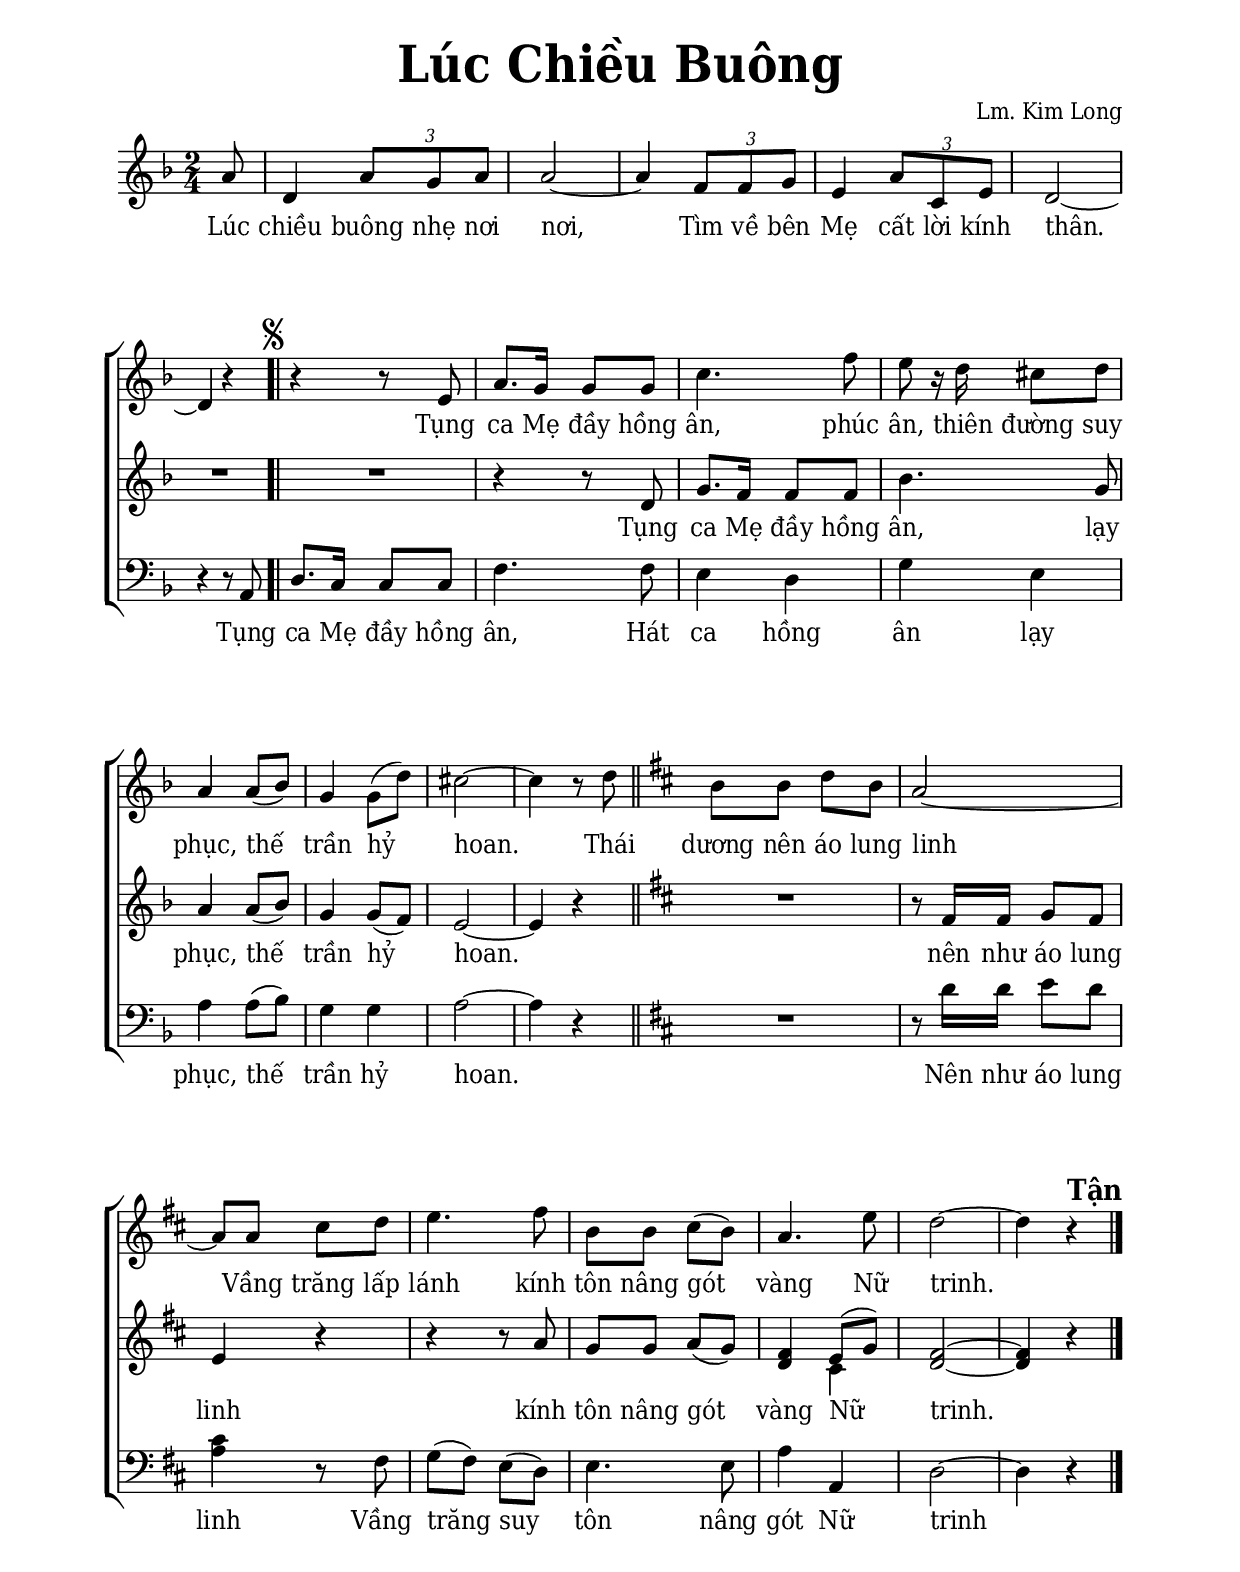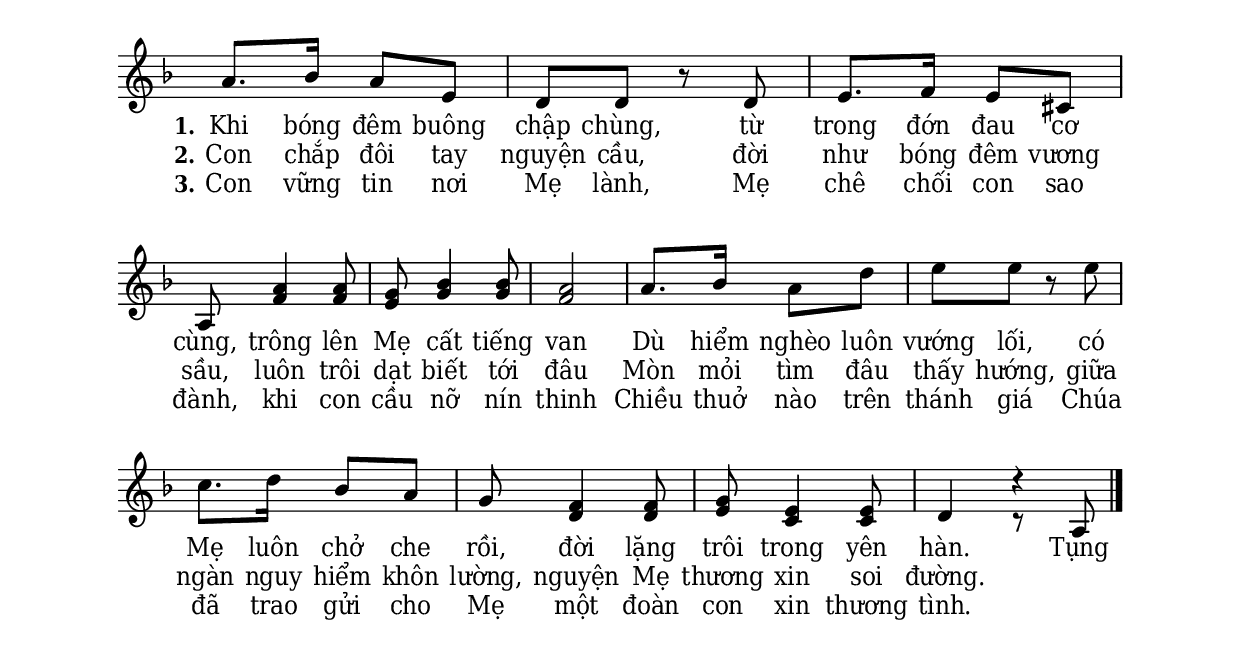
% Cài đặt chung
\version "2.22.1"
\include "english.ly"

\header {
  title = \markup { \fontsize #3 "Lúc Chiều Buông" }
  composer = "Lm. Kim Long"
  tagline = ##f
}

% Nhạc
nhacDiepKhucSop = \relative c'' {
  \autoPageBreaksOff
  \set Staff.printKeyCancellation = ##f
  \partial 8 a8 |
  d,4 \tuplet 3/2 { a'8 g a } |
  a2 ~ |
  a4 \tuplet 3/2 { f8 f g } |
  e4 \tuplet 3/2 { a8 c, e } |
  d2 ~
  \break
  
  d4 r4
  \once \override Score.RehearsalMark.font-size = #0.1
  \mark \markup { \musicglyph #"scripts.segno" }
  \bar ".|"
  r4 r8 e a8. g16 g8 g |
  c4. f8 |
  e r16 d cs8 d |
  a4 a8 (bf) |
  g4 g8 (d') |
  cs2 ~ |
  cs4 r8 d \bar "||"
  
  \key d \major
  b8 b d b |
  a2 ~ |
  a8 a cs d |
  e4. fs8 |
  b, b cs (b) |
  a4. e'8 |
  d2 ~ |
  d4
  <>^\markup { \fontsize #2 \bold "Tận" }
  r \bar "|."
  \pageBreak
}

nhacDiepKhucAlto = \relative c' {
  \set Staff.printKeyCancellation = ##f
  r8
  R2*7
  r4 r8 d |
  g8. f16 f8 f |
  bf4. g8 |
  a4 a8 (bf) |
  g4 g8 (f) |
  e2 ~ |
  e4 r |
  
  \key d \major
  R2
  r8 fs16 fs g8 fs |
  e4 r |
  r r8 a |
  g g a (g) |
  <fs d>4
  <<
    {
      \voiceOne
      e8 (g) |
    }
    \new Voice = "splitpart" {
      \voiceTwo
      cs,4
    }
  >>
  \oneVoice
  <fs d>2 ~ |
  <fs d>4 r
}

nhacDiepKhucBas = \relative c {
  \set Staff.printKeyCancellation = ##f
  r8 |
  R2*5
  r4 r8 a |
  d8. c16 c8 c |
  f4. f8 |
  e4 d |
  g e |
  a a8 (bf) |
  g4 g |
  a2 ~ |
  a4 r |
  
  \key d \major
  R2
  r8 d16 d e8 d |
  <cs a>4 r8 fs, |
  g (fs) e (d) |
  e4. e8 |
  a4 a, |
  d2 ~ |
  d4 r
}

nhacPhienKhuc = \relative c'' {
  a8. bf16 a8 e |
  d d r d |
  e8. f16 e8 cs |
  a
  <<
    {
      a'4 a8 |
      g bf4 bf8 |
      a2
    }
    {
      f4 f8 |
      e g4 g8 |
      f2
    }
  >>
  a8. bf16 a8 d |
  e e r e |
  c8. d16 bf8 a |
  g
  <<
    {
      f4 f8 |
      g e4 e8 |
    }
    {
      d4 d8 |
      e c4 c8 |
    }
  >>
  d4 c8\rest
  \tweak extra-offset #'(0 . -3)
  ^\markup { \rest #"4" }
  a \bar "|."
}

% Lời
loiDiepKhucSop = \lyricmode {
  Lúc chiều buông nhẹ nơi nơi,
  Tìm về bên Mẹ cất lời kính thân.
  Tụng ca Mẹ đầy hồng ân, phúc ân,
  thiên đường suy phục, thế trần hỷ hoan.
  Thái dương nên áo lung linh
  Vầng trăng lấp lánh
  kính tôn nâng gót vàng Nữ trinh.
}

loiDiepKhucAlto = \lyricmode {
  Tụng ca Mẹ đầy hồng ân,
  lạy phục, thế trần hỷ hoan.
  nên như áo lung linh
  kính tôn nâng gót vàng Nữ trinh.
}

loiDiepKhucBas = \lyricmode {
  Tụng ca Mẹ đầy hồng ân,
  Hát ca hồng ân
  lạy phục, thế trần hỷ hoan.
  Nên như áo lung linh
  Vầng trăng suy tôn nâng gót Nữ trinh
}

loiPhienKhucMot = \lyricmode {
  \set stanza = #"1."
  Khi bóng đêm buông chập chùng,
  từ trong đớn đau cơ cùng,
  trông lên Mẹ cất tiếng van
  Dù hiểm nghèo luôn vướng lối,
  có Mẹ luôn chở che rồi,
  đời lặng trôi trong yên hàn.
  Tụng
}

loiPhienKhucHai = \lyricmode {
  \set stanza = #"2."
  Con chắp đôi tay nguyện cầu,
  đời như bóng đêm vương sầu,
  luôn trôi dạt biết tới đâu
  Mòn mỏi tìm đâu thấy hướng,
  giữa ngàn nguy hiểm khôn lường,
  nguyện Mẹ thương xin soi đường.
}

loiPhienKhucBa = \lyricmode {
  \set stanza = #"3."
  Con vững tin nơi Mẹ lành,
  Mẹ chê chối con sao đành,
  khi con cầu nỡ nín thinh
  Chiều thuở nào trên thánh giá
  Chúa đã trao gửi cho Mẹ
  một đoàn con xin thương tình.
}

% Dàn trang
\paper {
  #(set-paper-size "a4")
  top-margin = 20\mm
  bottom-margin = 20\mm
  left-margin = 20\mm
  right-margin = 20\mm
  indent = #0
  #(define fonts
    (make-pango-font-tree
      "Deja Vu Serif Condensed"
      "Deja Vu Serif Condensed"
      "Deja Vu Serif Condensed"
      (/ 20 20)))
  print-page-number = #f
  %page-count = #1
}

TongNhip = {
  \key f \major \time 2/4
  \set Timing.beamExceptions = #'()
  \set Timing.baseMoment = #(ly:make-moment 1/4)
}

\score {
  \new ChoirStaff <<
    \new Staff <<
      \new Voice = "beSop" {
        \clef treble \TongNhip \nhacDiepKhucSop
      }
      \new Lyrics \lyricsto beSop \loiDiepKhucSop
    >>
    \new Staff <<
      \new Voice = "beAlto" {
        \clef treble \TongNhip \nhacDiepKhucAlto
      }
      \new Lyrics \lyricsto beAlto \loiDiepKhucAlto
    >>
    \new Staff <<
        \clef "bass"
        \new Voice = beBas {
          \TongNhip \nhacDiepKhucBas
        }
      \new Lyrics \lyricsto beBas \loiDiepKhucBas
    >>
  >>
  \layout {
    \override Lyrics.LyricSpace.minimum-distance = #0.8
    \override Score.BarNumber.break-visibility = ##(#f #f #f)
    \override Score.SpacingSpanner.uniform-stretching = ##t
    \context {
      \Staff \RemoveEmptyStaves
      \override VerticalAxisGroup.remove-first = ##t
    }
  }
}

%\pageBreak

\score {
  \new ChoirStaff <<
    \new Staff
      <<
      \new Voice = beSop {
        \TongNhip \nhacPhienKhuc
      }
    >>
    \new Lyrics \lyricsto beSop \loiPhienKhucMot
    \new Lyrics \lyricsto beSop \loiPhienKhucHai
    \new Lyrics \lyricsto beSop \loiPhienKhucBa
  >>
  \layout {
    \override Staff.TimeSignature.transparent = ##t
    \override Lyrics.LyricSpace.minimum-distance = #1
    \override Score.BarNumber.break-visibility = ##(#f #f #f)
    \override Score.SpacingSpanner.uniform-stretching = ##t
  } 
}
